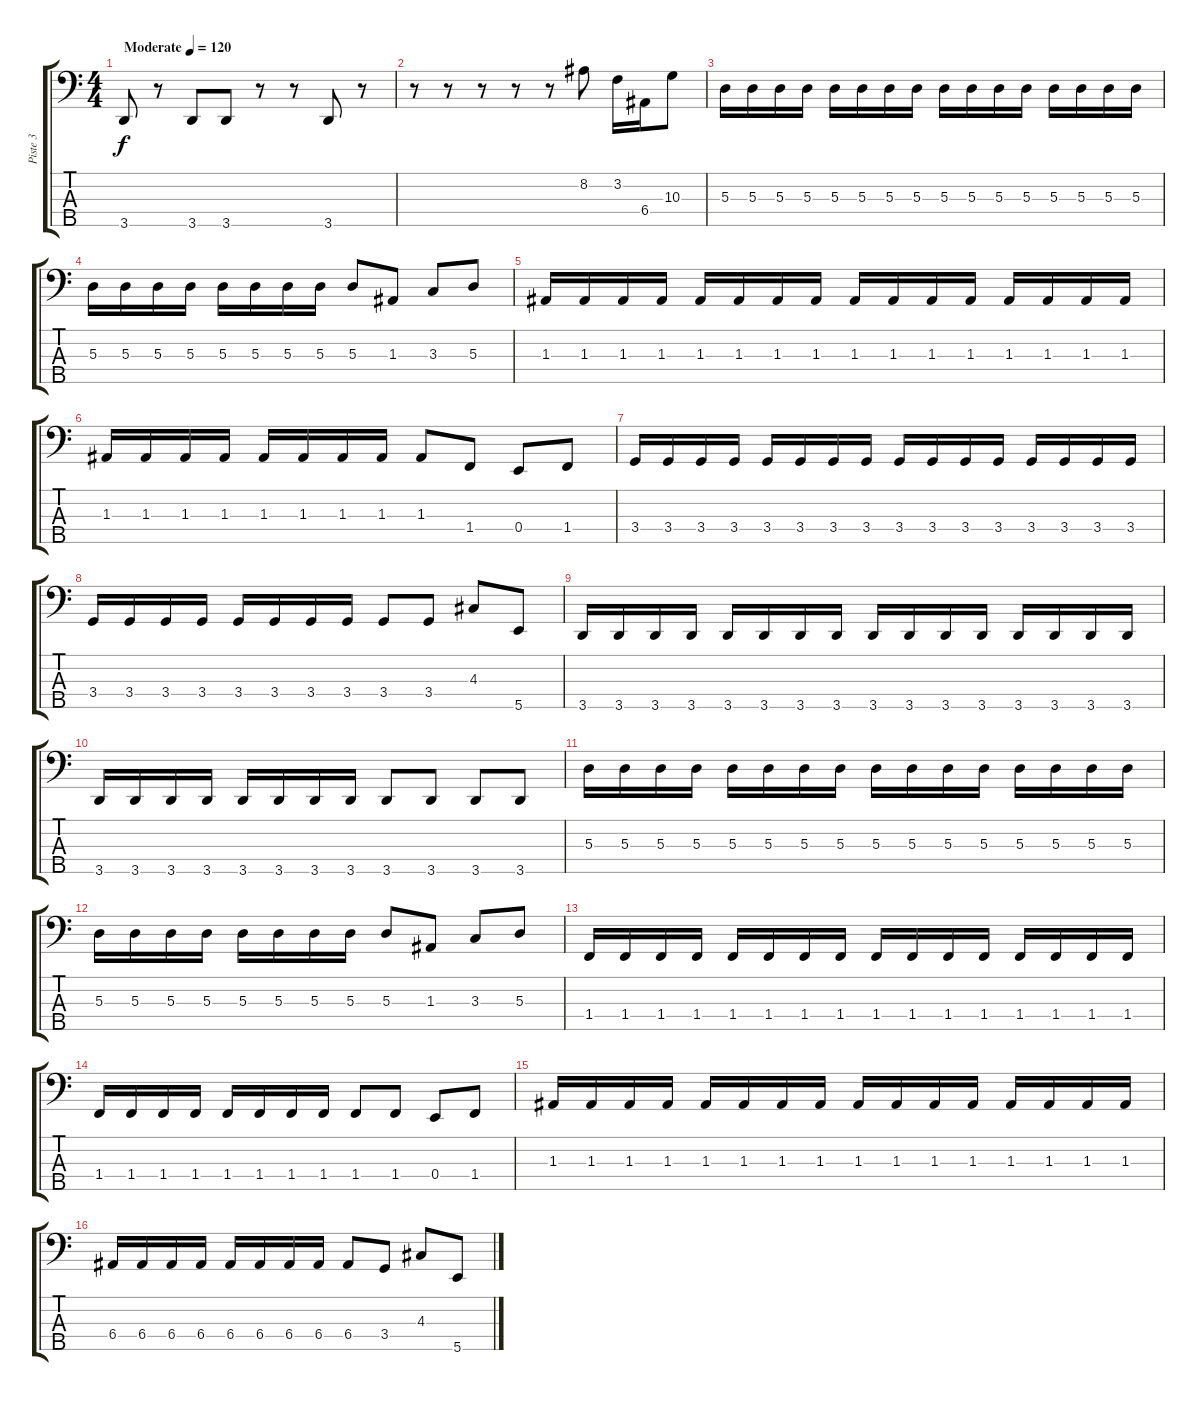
\track ("Piste 3" "Piste 3") {instrument electricbasspick}
\staff {score tabs}
\tuning (G2 D2 A1 E1 B0) {hide}
\ts (4 4)
\tempo (120 "Moderate")
\tempo 158
\tempo (120 "Moderate")
\clef f4
\ks c
3.5.8{dy f instrument electricbasspick} r.8 3.5.8 3.5.8 r.8 r.8 3.5.8 r.8 |
r.8 r.8 r.8 r.8 r.8 8.2.8 3.2.16 6.4.16 10.3.8 |
5.3.16 5.3.16 5.3.16 5.3.16 5.3.16 5.3.16 5.3.16 5.3.16 5.3.16 5.3.16 5.3.16 5.3.16 5.3.16 5.3.16 5.3.16 5.3.16 |
5.3.16 5.3.16 5.3.16 5.3.16 5.3.16 5.3.16 5.3.16 5.3.16 5.3.8 1.3.8 3.3.8 5.3.8 |
1.3.16 1.3.16 1.3.16 1.3.16 1.3.16 1.3.16 1.3.16 1.3.16 1.3.16 1.3.16 1.3.16 1.3.16 1.3.16 1.3.16 1.3.16 1.3.16 |
1.3.16 1.3.16 1.3.16 1.3.16 1.3.16 1.3.16 1.3.16 1.3.16 1.3.8 1.4.8 0.4.8 1.4.8 |
3.4.16 3.4.16 3.4.16 3.4.16 3.4.16 3.4.16 3.4.16 3.4.16 3.4.16 3.4.16 3.4.16 3.4.16 3.4.16 3.4.16 3.4.16 3.4.16 |
3.4.16 3.4.16 3.4.16 3.4.16 3.4.16 3.4.16 3.4.16 3.4.16 3.4.8 3.4.8 4.3.8 5.5.8 |
3.5.16 3.5.16 3.5.16 3.5.16 3.5.16 3.5.16 3.5.16 3.5.16 3.5.16 3.5.16 3.5.16 3.5.16 3.5.16 3.5.16 3.5.16 3.5.16 |
3.5.16 3.5.16 3.5.16 3.5.16 3.5.16 3.5.16 3.5.16 3.5.16 3.5.8 3.5.8 3.5.8 3.5.8 |
5.3.16 5.3.16 5.3.16 5.3.16 5.3.16 5.3.16 5.3.16 5.3.16 5.3.16 5.3.16 5.3.16 5.3.16 5.3.16 5.3.16 5.3.16 5.3.16 |
5.3.16 5.3.16 5.3.16 5.3.16 5.3.16 5.3.16 5.3.16 5.3.16 5.3.8 1.3.8 3.3.8 5.3.8 |
1.4.16 1.4.16 1.4.16 1.4.16 1.4.16 1.4.16 1.4.16 1.4.16 1.4.16 1.4.16 1.4.16 1.4.16 1.4.16 1.4.16 1.4.16 1.4.16 |
1.4.16 1.4.16 1.4.16 1.4.16 1.4.16 1.4.16 1.4.16 1.4.16 1.4.8 1.4.8 0.4.8 1.4.8 |
1.3.16 1.3.16 1.3.16 1.3.16 1.3.16 1.3.16 1.3.16 1.3.16 1.3.16 1.3.16 1.3.16 1.3.16 1.3.16 1.3.16 1.3.16 1.3.16 |
6.4.16 6.4.16 6.4.16 6.4.16 6.4.16 6.4.16 6.4.16 6.4.16 6.4.8 3.4.8 4.3.8 5.5.8
